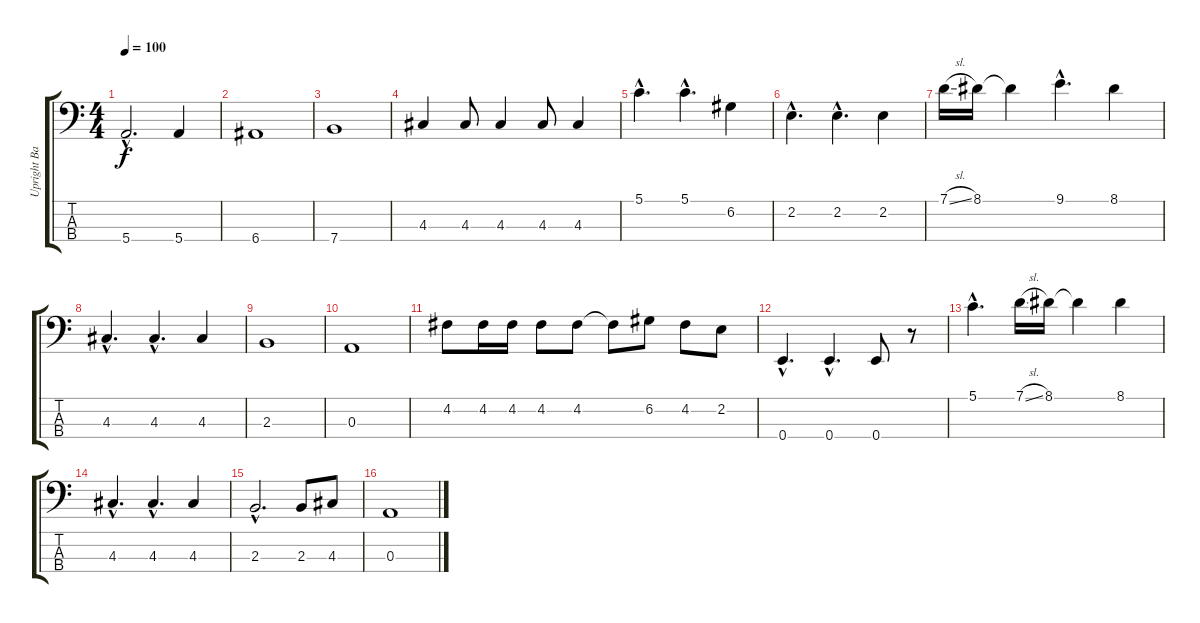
\track ("Upright Bass - Flea" "Upright Ba") {instrument acousticbass}
\staff {score tabs}
\tuning (G2 D2 A1 E1) {hide}
\ts (4 4)
\tempo 100
\clef f4
\ks c
5.4{hac}.2{d dy f} 5.4.4 |
6.4.1 |
7.4.1 |
4.3.4 4.3.8 4.3.4 4.3.8 4.3.4 |
5.1{hac}.4{d} 5.1{hac}.4{d} 6.2.4 |
2.2{hac}.4{d} 2.2{hac}.4{d} 2.2.4 |
7.1{sl}.16 8.1.16 8.1{t}.4 9.1{hac}.4{d} 8.1.4 |
4.3{hac}.4{d} 4.3{hac}.4{d} 4.3.4 |
2.3.1 |
0.3.1 |
4.2.8 4.2.16 4.2.16 4.2.8 4.2.8 4.2{t}.8 6.2.8 4.2.8 2.2.8 |
0.4{hac}.4{d} 0.4{hac}.4{d} 0.4.8 r.8 |
5.1{hac}.4{d} 7.1{sl}.16 8.1.16 8.1{t}.4 8.1.4 |
4.3{hac}.4{d} 4.3{hac}.4{d} 4.3.4 |
2.3{hac}.2{d} 2.3.8 4.3.8 |
0.3.1
